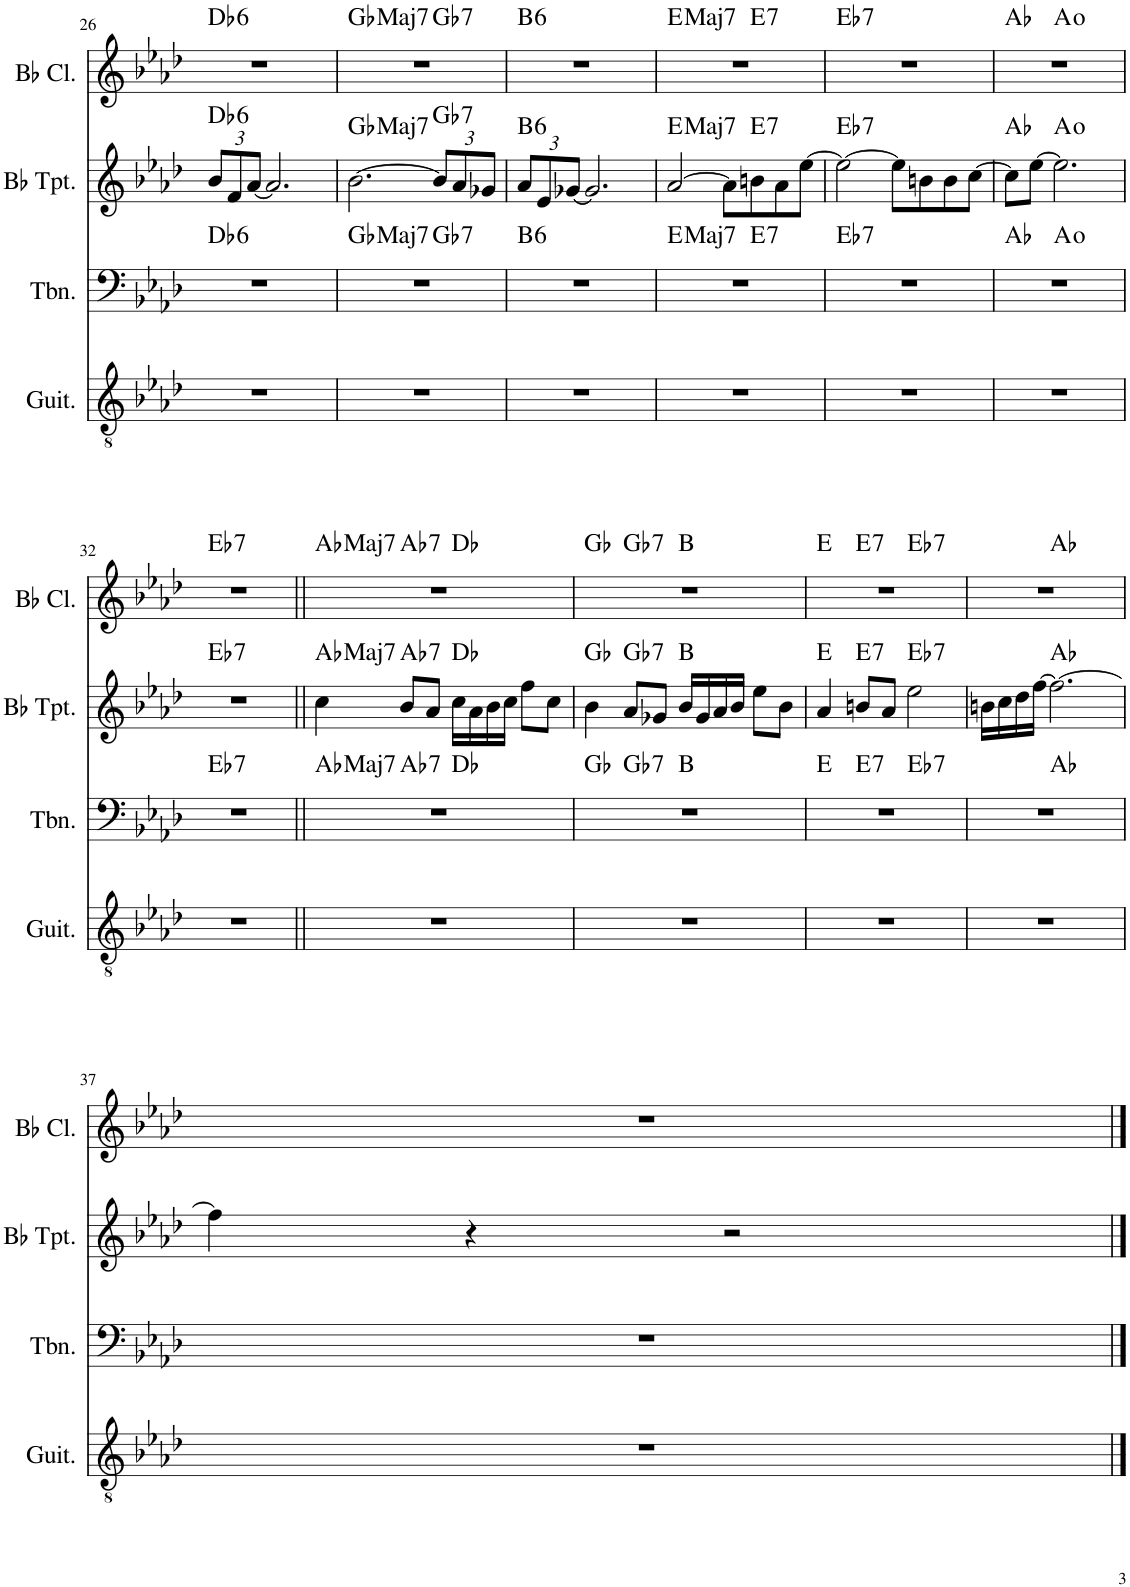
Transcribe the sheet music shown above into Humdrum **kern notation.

**kern	**kern	**harte	**kern	**harte	**kern	**harte
*part4	*part3	*part3	*part2	*part2	*part1	*part1
*staff4	*staff3	*	*staff2	*	*staff1	*
*I"Acoustic Guitar	*I"Trombone	*	*I"Bb Trumpet	*	*I"Bb Clarinet	*
*I'Guit.	*I'Tbn.	*	*I'Bb Tpt.	*	*I'Bb Cl.	*
!!LO:PB:g=z
*clefGv2	*clefF4	*	*clefG2	*	*clefG2	*
*	*	*	*ITrd1c2	*	*ITrd1c2	*
*k[b-e-a-d-]	*k[b-e-a-d-]	*	*k[b-e-a-d-]	*	*k[b-e-a-d-]	*
*M4/4	*M4/4	*	*M4/4	*	*M4/4	*
*	*	*	*Xbrackettup	*	*	*
=26	=26	=26	=26	=26	=26	=26
!	!	!LO:H:kt=6	!	!LO:H:kt=6	!	!LO:H:kt=6
1r	1r	Db:maj6	12b-/L	Db:maj6	1r	Db:maj6
.	.	.	12f/	.	.	.
.	.	.	[12a-/J	.	.	.
.	.	.	2.a-/]	.	.	.
=27	=27	=27	=27	=27	=27	=27
!	!	!LO:H:kt=Maj7	!	!LO:H:kt=Maj7	!	!LO:H:kt=Maj7
*	*^	*	*	*	*^	*
1r	1r	2.ryy	Gb:maj7	[2.b-\	Gb:maj7	1r	2.ryy	Gb:maj7
!	!	!	!LO:H:kt=7	!	!LO:H:kt=7	!	!	!LO:H:kt=7
.	.	4ryy	Gb:7	12b-/L]	Gb:7	.	4ryy	Gb:7
.	.	.	.	12a-/	.	.	.	.
.	.	.	.	12g-X/J	.	.	.	.
=28	=28	=28	=28	=28	=28	=28	=28	=28
!	!	!	!LO:H:kt=6	!	!LO:H:kt=6	!	!	!LO:H:kt=6
*	*v	*v	*	*	*	*v	*v	*
1r	1r	B:maj6	12a-/L	B:maj6	1r	B:maj6
.	.	.	12e-/	.	.	.
.	.	.	[12g-X/J	.	.	.
.	.	.	2.g-/]	.	.	.
=29	=29	=29	=29	=29	=29	=29
!	!	!LO:H:kt=Maj7	!	!LO:H:kt=Maj7	!	!LO:H:kt=Maj7
*	*^	*	*	*	*^	*
1r	1r	2ryy	E:maj7	[2a-/	E:maj7	1r	2ryy	E:maj7
.	.	8ryy	.	8a-\L]	.	.	8ryy	.
!	!	!	!LO:H:kt=7	!	!LO:H:kt=7	!	!	!LO:H:kt=7
.	.	4.ryy	E:7	8bn\	E:7	.	4.ryy	E:7
.	.	.	.	8a-\	.	.	.	.
.	.	.	.	[8ee-\J	.	.	.	.
=30	=30	=30	=30	=30	=30	=30	=30	=30
!	!	!	!LO:H:kt=7	!	!LO:H:kt=7	!	!	!LO:H:kt=7
*	*v	*v	*	*	*	*v	*v	*
1r	1r	Eb:7	2ee-\_	Eb:7	1r	Eb:7
.	.	.	8ee-\L]	.	.	.
.	.	.	8bn\	.	.	.
.	.	.	8b\	.	.	.
.	.	.	[8cc\J	.	.	.
=31	=31	=31	=31	=31	=31	=31
*	*^	*	*	*	*^	*
1r	1r	4ryy	Ab:maj	8cc\L]	Ab:maj	1r	4ryy	Ab:maj
.	.	.	.	[8ee-\J	.	.	.	.
.	.	2.ryy	A:dim	2.ee-\]	A:dim	.	2.ryy	A:dim
!!LO:LB:g=z
=32	=32	=32	=32	=32	=32	=32	=32	=32
!	!	!	!LO:H:kt=7	!	!LO:H:kt=7	!	!	!LO:H:kt=7
*	*v	*v	*	*	*	*v	*v	*
1r	1r	Eb:7	1r	Eb:7	1r	Eb:7
=33||	=33||	=33||	=33||	=33||	=33||	=33||
!	!	!LO:H:kt=Maj7	!	!LO:H:kt=Maj7	!	!LO:H:kt=Maj7
*	*^	*	*	*	*^	*
*	*	*^	*	*	*	*	*^	*
1r	1r	4ryy	2ryy	Ab:maj7	4cc\	Ab:maj7	1r	4ryy	2ryy	Ab:maj7
!	!	!	!	!LO:H:kt=7	!	!LO:H:kt=7	!	!	!	!LO:H:kt=7
.	.	2.ryy	.	Ab:7	8b-/L	Ab:7	.	2.ryy	.	Ab:7
.	.	.	.	.	8a-/J	.	.	.	.	.
.	.	.	2ryy	Db:maj	16cc\LL	Db:maj	.	.	2ryy	Db:maj
.	.	.	.	.	16a-\	.	.	.	.	.
.	.	.	.	.	16b-\	.	.	.	.	.
.	.	.	.	.	16cc\JJ	.	.	.	.	.
.	.	.	.	.	8ff\L	.	.	.	.	.
.	.	.	.	.	8cc\J	.	.	.	.	.
=34	=34	=34	=34	=34	=34	=34	=34	=34	=34	=34
1r	1r	4ryy	2ryy	Gb:maj	4b-\	Gb:maj	1r	4ryy	2ryy	Gb:maj
!	!	!	!	!LO:H:kt=7	!	!LO:H:kt=7	!	!	!	!LO:H:kt=7
.	.	2.ryy	.	Gb:7	8a-/L	Gb:7	.	2.ryy	.	Gb:7
.	.	.	.	.	8g-X/J	.	.	.	.	.
.	.	.	2ryy	B:maj	16b-/LL	B:maj	.	.	2ryy	B:maj
.	.	.	.	.	16g-/	.	.	.	.	.
.	.	.	.	.	16a-/	.	.	.	.	.
.	.	.	.	.	16b-/JJ	.	.	.	.	.
.	.	.	.	.	8ee-\L	.	.	.	.	.
.	.	.	.	.	8b-\J	.	.	.	.	.
=35	=35	=35	=35	=35	=35	=35	=35	=35	=35	=35
1r	1r	4ryy	2ryy	E:maj	4a-/	E:maj	1r	4ryy	2ryy	E:maj
!	!	!	!	!LO:H:kt=7	!	!LO:H:kt=7	!	!	!	!LO:H:kt=7
.	.	2.ryy	.	E:7	8bn/L	E:7	.	2.ryy	.	E:7
.	.	.	.	.	8a-/J	.	.	.	.	.
!	!	!	!	!LO:H:kt=7	!	!LO:H:kt=7	!	!	!	!LO:H:kt=7
.	.	.	2ryy	Eb:7	2ee-\	Eb:7	.	.	2ryy	Eb:7
*	*	*v	*v	*	*	*	*	*v	*v	*
=36	=36	=36	=36	=36	=36	=36	=36	=36
1r	1r	4ryy	.	16bn\LL	.	1r	4ryy	.
.	.	.	.	16cc\	.	.	.	.
.	.	.	.	16dd-\	.	.	.	.
.	.	.	.	[16ff\JJ	.	.	.	.
.	.	2.ryy	Ab:maj	2.ff\_	Ab:maj	.	2.ryy	Ab:maj
*	*v	*v	*	*	*	*v	*v	*
!!LO:LB:g=z
=37	=37	=37	=37	=37	=37	=37
1r	1r	.	4ff\]	.	1r	.
.	.	.	4r	.	.	.
.	.	.	2r	.	.	.
==	==	==	==	==	==	==
*-	*-	*-	*-	*-	*-	*-
